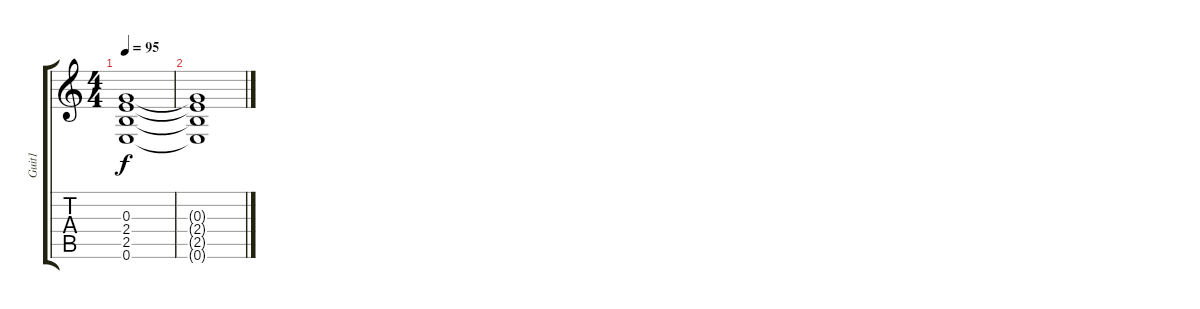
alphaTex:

\track ("Guit1" "Guit1") {instrument overdrivenguitar}
\staff {score tabs}
\tuning (E4 B3 G3 D3 A2 E2) {hide}
\ts (4 4)
\tempo 95
\clef g2
\ks c
(0.3{t} 2.4{t} 2.5{t} 0.6{t}).1{dy f} |
(0.3{t} 2.4{t} 2.5{t} 0.6{t}).1
